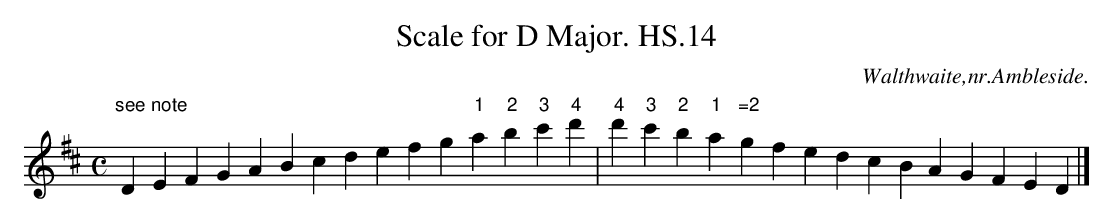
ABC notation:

X:1
T:Scale for D Major. HS.14
L:1/4
M:C
O:Walthwaite,nr.Ambleside.
K:D
"see note"DEFGABcdefg"1"a"2"b"3"c'"4"d'|\
"4"d'"3"c'"2"b"1"a"=2"gfedcBAGFED|]
